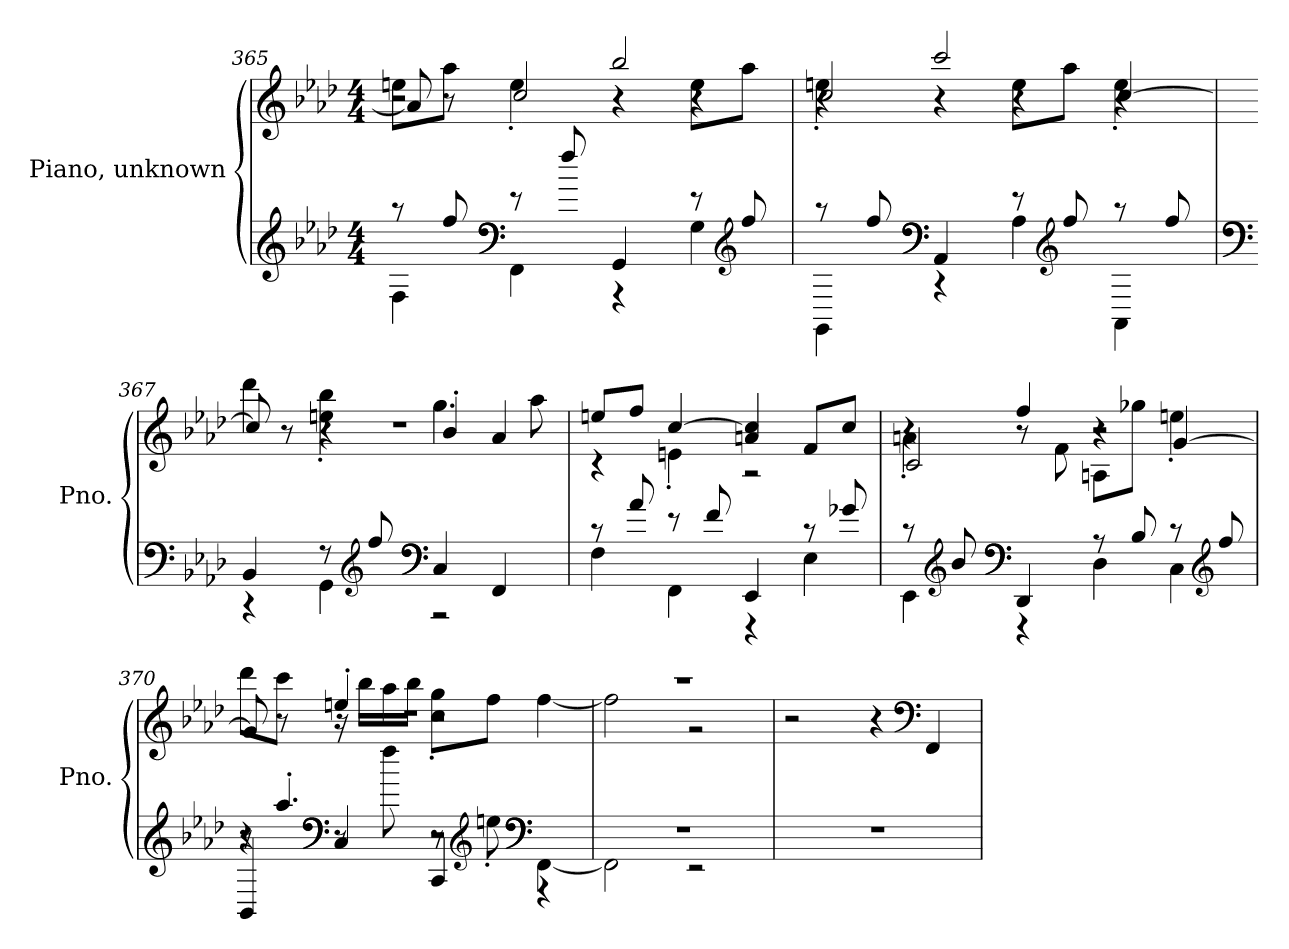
**kern	**kern
*part1	*part1
*staff2	*staff1
*I"Piano, unknown	*
*I'Pno.	*
*clefG2	*clefG2
*k[b-e-a-d-]	*k[b-e-a-d-]
*M4/4	*M4/4
=365	=365
*^	*^
*	*	*	*^
8r	4F\	2r	8een\L	8a-/]
8ff/	.	.	8aa-\J	8r
*clefF4	*	*	*	*
8r	4FF\	.	4ee'\	2cc/
8ff/	.	.	.	.
4GG/	4r	2bb-/	4r	.
8r	4G\	.	8ee\L	4r
*clefG2	*	*	*	*
8ff/	.	.	8aa-\J	.
=366	=366	=366	=366	=366
8r	4GG\	4r	4een'\	2cc/
8ff/	.	.	.	.
*clefF4	*	*	*	*
4AA-/	4r	2ccc/	4r	.
8r	4A-\	.	8ee\L	4r
*clefG2	*	*	*	*
8ff/	.	.	8aa-\J	.
8r	4AA-\	4r	4ee'\	[4cc/
8ff/	.	.	.	.
!!LO:LB:g=z	!!	!!
=367	=367	=367	=367	=367
*clefF4	*	*	*	*
4BB-/	4r	1r	4ddd-\	8cc/]
.	.	.	.	8r
8r	4GG\	.	4een\' 4bb-\'	4r
*clefG2	*	*	*	*
8ff/	.	.	.	.
*clefF4	*	*	*	*
4C/	2r	.	4.gg\	4b-'/
4FF/	.	.	.	4a-/
.	.	.	8aa-\	.
*	*	*	*v	*v
=368	=368	=368	=368
8r	4F\	8een/L	4r
8a-/	.	8ff/J	.
8r	4FF\	[4cc/	4en'\
8f/	.	.	.
4EE-/	4r	4an/ 4cc/]	2r
8r	4E-\	8f/L	.
8g-X/	.	8cc/J	.
=369	=369	=369	=369
*	*	*	*^
8r	4EE-\	4r	4an'\	2c/
*clefG2	*	*	*	*
8b-/	.	.	.	.
*clefF4	*	*	*	*
4DD-/	4r	4ff/	8r	.
.	.	.	8f\	.
8r	4D-\	2r	8An\L	4r
8B-/	.	.	8gg-X\J	.
8r	4C\	.	4een'\	[4g/
*clefG2	*	*	*	*
8ff/	.	.	.	.
!!LO:LB:g=z	!!	!!
=370	=370	=370	=370	=370
*	*^	*	*	*
8r	4r	4BB-/	1r	8ddd-\L	8g/]
4.aa-'/	.	.	.	8ccc\J	8r
*clefF4	*	*	*	*	*
.	8r	4C/	.	16r	4een'/
.	.	.	.	16bb-\LL	.
.	8ff\	.	.	16aa-\	.
.	.	.	.	16bb-\JJ	.
2r	8r	4CC/	.	8cc\' 8gg\'L	2r
*clefG2	*	*	*	*	*
.	8een'\	.	.	8ff\J	.
*clefF4	*	*	*	*	*
.	[4FF\	4r	.	[4ff\	.
*	*v	*v	*	*	*
*	*	*	*v	*v
=371	=371	=371	=371
1r	2FF\]	1r	2ff\]
.	2r	.	2r
*v	*v	*	*
*	*v	*v
=372	=372
1r	2r
.	4r
*	*clefF4
.	4FF/
=	=
*-	*-
